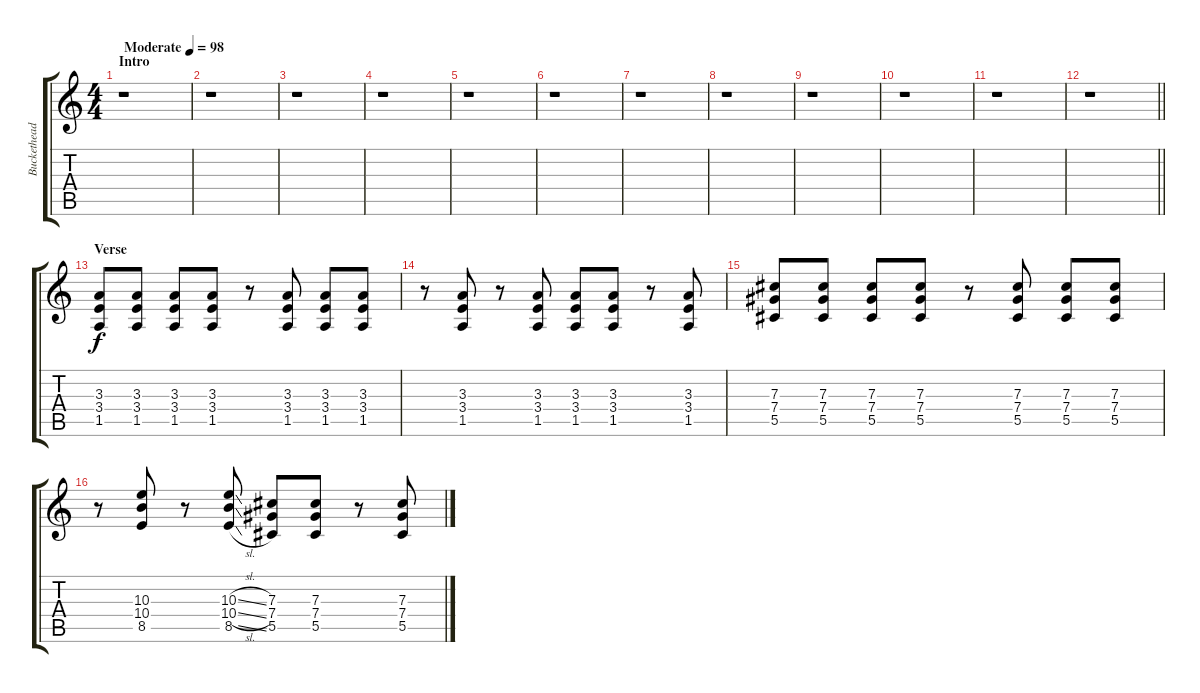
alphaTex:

\track ("Buckethead" "Buckethead") {instrument distortionguitar}
\staff {score tabs}
\tuning (Eb4 Bb3 Gb3 Db3 Ab2 Db2) {hide}
\ts (4 4)
\section ("" "Intro")
\tempo (98 "Moderate")
\clef g2
\ks c
r.1{dy f instrument distortionguitar} |
r.1 |
r.1 |
r.1 |
r.1 |
r.1 |
r.1 |
r.1 |
r.1 |
r.1 |
r.1 |
\barLineRight lightlight
r.1 |
\section ("" "Verse")
(3.3 3.4 1.5).8 (3.3 3.4 1.5).8 (3.3 3.4 1.5).8 (3.3 3.4 1.5).8 r.8 (3.3 3.4 1.5).8 (3.3 3.4 1.5).8 (3.3 3.4 1.5).8 |
r.8 (3.3 3.4 1.5).8 r.8 (3.3 3.4 1.5).8 (3.3 3.4 1.5).8 (3.3 3.4 1.5).8 r.8 (3.3 3.4 1.5).8 |
(7.3 7.4 5.5).8 (7.3 7.4 5.5).8 (7.3 7.4 5.5).8 (7.3 7.4 5.5).8 r.8 (7.3 7.4 5.5).8 (7.3 7.4 5.5).8 (7.3 7.4 5.5).8 |
r.8 (10.3 10.4 8.5).8 r.8 (10.3{sl} 10.4{sl} 8.5{sl}).8 (7.3 7.4 5.5).8 (7.3 7.4 5.5).8 r.8 (7.3 7.4 5.5).8
